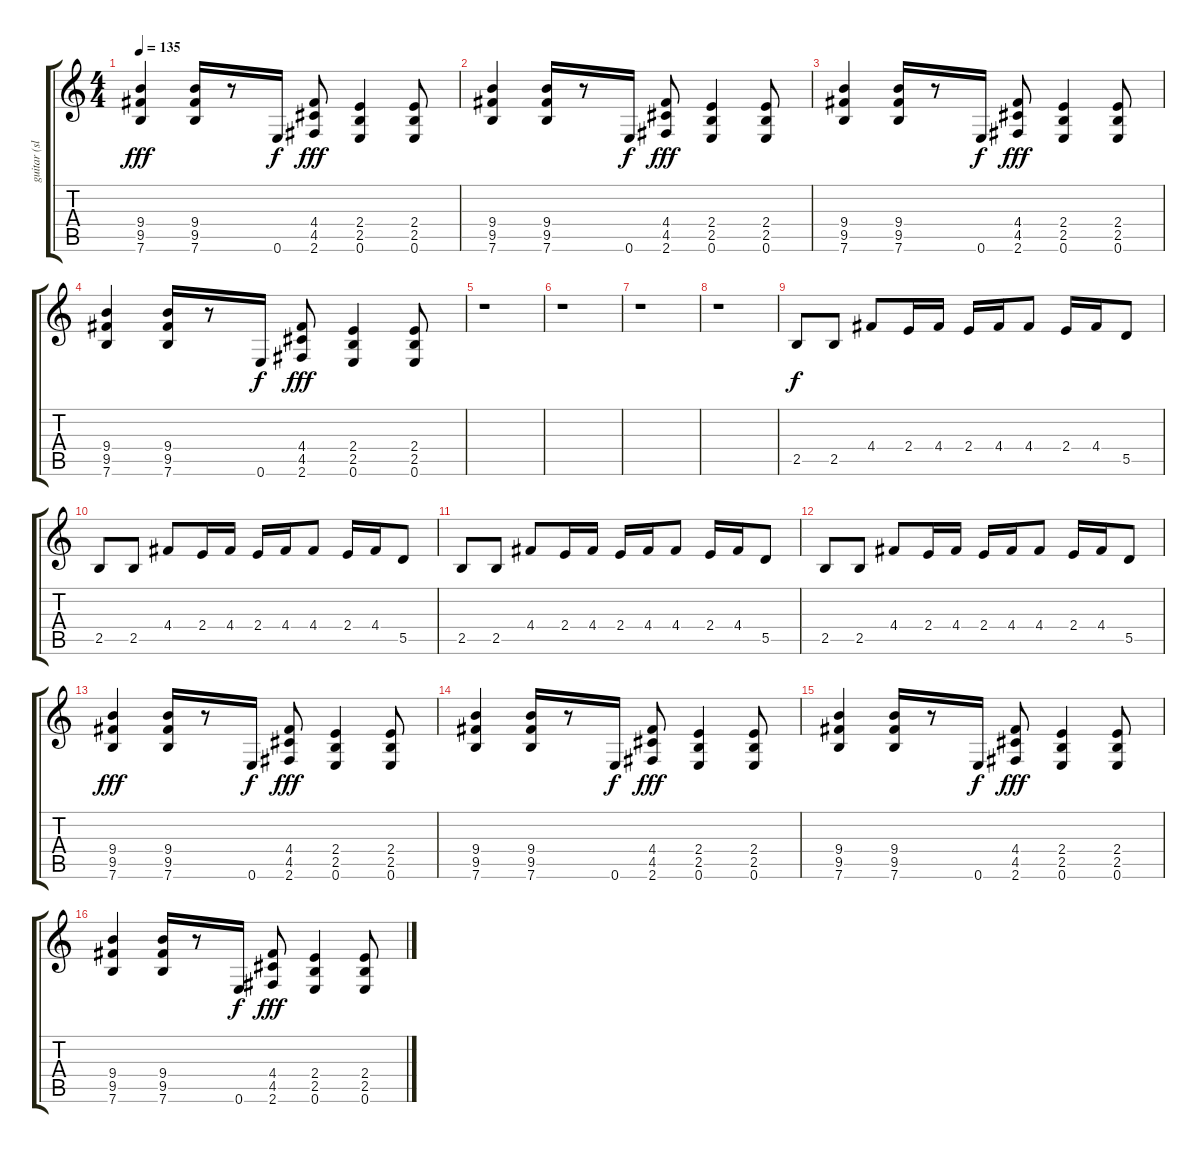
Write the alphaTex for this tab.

\track ("guitar (slide)" "guitar (sl") {instrument acousticguitarsteel}
\staff {score tabs}
\tuning (E4 B3 G3 D3 A2 E2) {hide}
\ts (4 4)
\tempo 135
\clef g2
\ks c
(9.4 9.5 7.6).4{dy fff} (9.4 9.5 7.6).16 r.8 0.6.16{dy f} (4.4 4.5 2.6).8{dy fff} (2.4 2.5 0.6).4 (2.4 2.5 0.6).8 |
(9.4 9.5 7.6).4 (9.4 9.5 7.6).16 r.8 0.6.16{dy f} (4.4 4.5 2.6).8{dy fff} (2.4 2.5 0.6).4 (2.4 2.5 0.6).8 |
(9.4 9.5 7.6).4 (9.4 9.5 7.6).16 r.8 0.6.16{dy f} (4.4 4.5 2.6).8{dy fff} (2.4 2.5 0.6).4 (2.4 2.5 0.6).8 |
(9.4 9.5 7.6).4 (9.4 9.5 7.6).16 r.8 0.6.16{dy f} (4.4 4.5 2.6).8{dy fff} (2.4 2.5 0.6).4 (2.4 2.5 0.6).8 |
r.1 |
r.1 |
r.1 |
r.1 |
2.5.8{dy f instrument overdrivenguitar} 2.5.8 4.4.8 2.4.16 4.4.16 2.4.16 4.4.16 4.4.8 2.4.16 4.4.16 5.5.8 |
2.5.8{instrument overdrivenguitar} 2.5.8 4.4.8 2.4.16 4.4.16 2.4.16 4.4.16 4.4.8 2.4.16 4.4.16 5.5.8 |
2.5.8{instrument overdrivenguitar} 2.5.8 4.4.8 2.4.16 4.4.16 2.4.16 4.4.16 4.4.8 2.4.16 4.4.16 5.5.8 |
2.5.8{instrument overdrivenguitar} 2.5.8 4.4.8 2.4.16 4.4.16 2.4.16 4.4.16 4.4.8 2.4.16 4.4.16 5.5.8 |
(9.4 9.5 7.6).4{dy fff} (9.4 9.5 7.6).16 r.8 0.6.16{dy f} (4.4 4.5 2.6).8{dy fff} (2.4 2.5 0.6).4 (2.4 2.5 0.6).8 |
(9.4 9.5 7.6).4 (9.4 9.5 7.6).16 r.8 0.6.16{dy f} (4.4 4.5 2.6).8{dy fff} (2.4 2.5 0.6).4 (2.4 2.5 0.6).8 |
(9.4 9.5 7.6).4 (9.4 9.5 7.6).16 r.8 0.6.16{dy f} (4.4 4.5 2.6).8{dy fff} (2.4 2.5 0.6).4 (2.4 2.5 0.6).8 |
(9.4 9.5 7.6).4 (9.4 9.5 7.6).16 r.8 0.6.16{dy f} (4.4 4.5 2.6).8{dy fff} (2.4 2.5 0.6).4 (2.4 2.5 0.6).8
